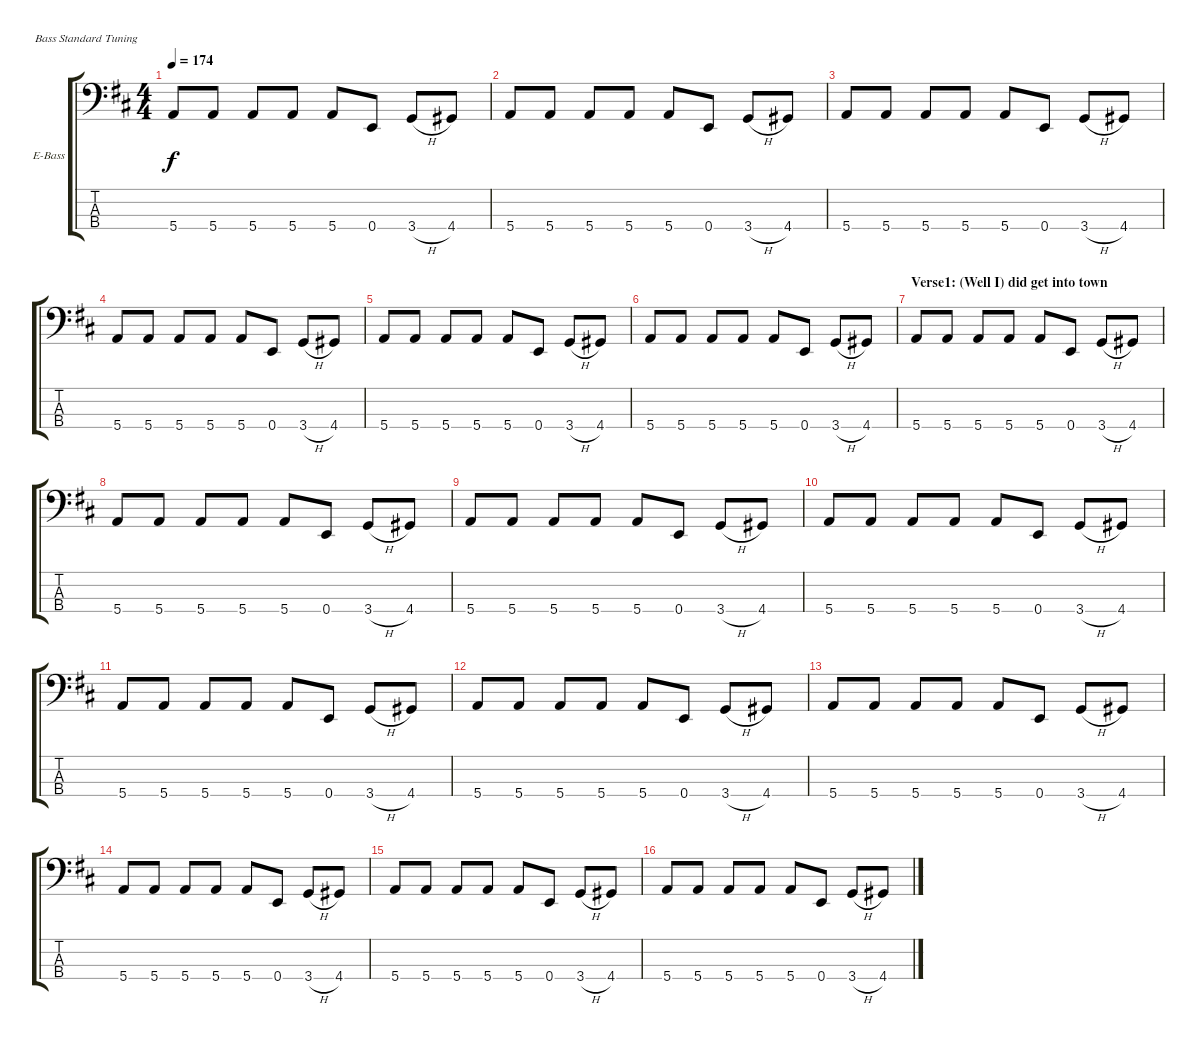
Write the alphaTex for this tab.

\bracketExtendMode groupsimilarinstruments
\firstSystemTrackNameOrientation horizontal
\otherSystemsTrackNameOrientation horizontal
\track ("Bass" "E-Bass") {instrument electricbassfinger}
\staff {score tabs}
\tuning (G2 D2 A1 E1)
\ts (4 4)
\tempo 174
\clef f4
\ks d
5.4.8{dy f} 5.4.8 5.4.8 5.4.8 5.4.8 0.4.8 3.4{h}.8 4.4.8 |
5.4.8 5.4.8 5.4.8 5.4.8 5.4.8 0.4.8 3.4{h}.8 4.4.8 |
5.4.8 5.4.8 5.4.8 5.4.8 5.4.8 0.4.8 3.4{h}.8 4.4.8 |
5.4.8 5.4.8 5.4.8 5.4.8 5.4.8 0.4.8 3.4{h}.8 4.4.8 |
5.4.8 5.4.8 5.4.8 5.4.8 5.4.8 0.4.8 3.4{h}.8 4.4.8 |
5.4.8 5.4.8 5.4.8 5.4.8 5.4.8 0.4.8 3.4{h}.8 4.4.8 |
\section ("" "Verse1: (Well I) did get into town")
5.4.8 5.4.8 5.4.8 5.4.8 5.4.8 0.4.8 3.4{h}.8 4.4.8 |
5.4.8 5.4.8 5.4.8 5.4.8 5.4.8 0.4.8 3.4{h}.8 4.4.8 |
5.4.8 5.4.8 5.4.8 5.4.8 5.4.8 0.4.8 3.4{h}.8 4.4.8 |
5.4.8 5.4.8 5.4.8 5.4.8 5.4.8 0.4.8 3.4{h}.8 4.4.8 |
5.4.8 5.4.8 5.4.8 5.4.8 5.4.8 0.4.8 3.4{h}.8 4.4.8 |
5.4.8 5.4.8 5.4.8 5.4.8 5.4.8 0.4.8 3.4{h}.8 4.4.8 |
5.4.8 5.4.8 5.4.8 5.4.8 5.4.8 0.4.8 3.4{h}.8 4.4.8 |
5.4.8 5.4.8 5.4.8 5.4.8 5.4.8 0.4.8 3.4{h}.8 4.4.8 |
5.4.8 5.4.8 5.4.8 5.4.8 5.4.8 0.4.8 3.4{h}.8 4.4.8 |
5.4.8 5.4.8 5.4.8 5.4.8 5.4.8 0.4.8 3.4{h}.8 4.4.8
